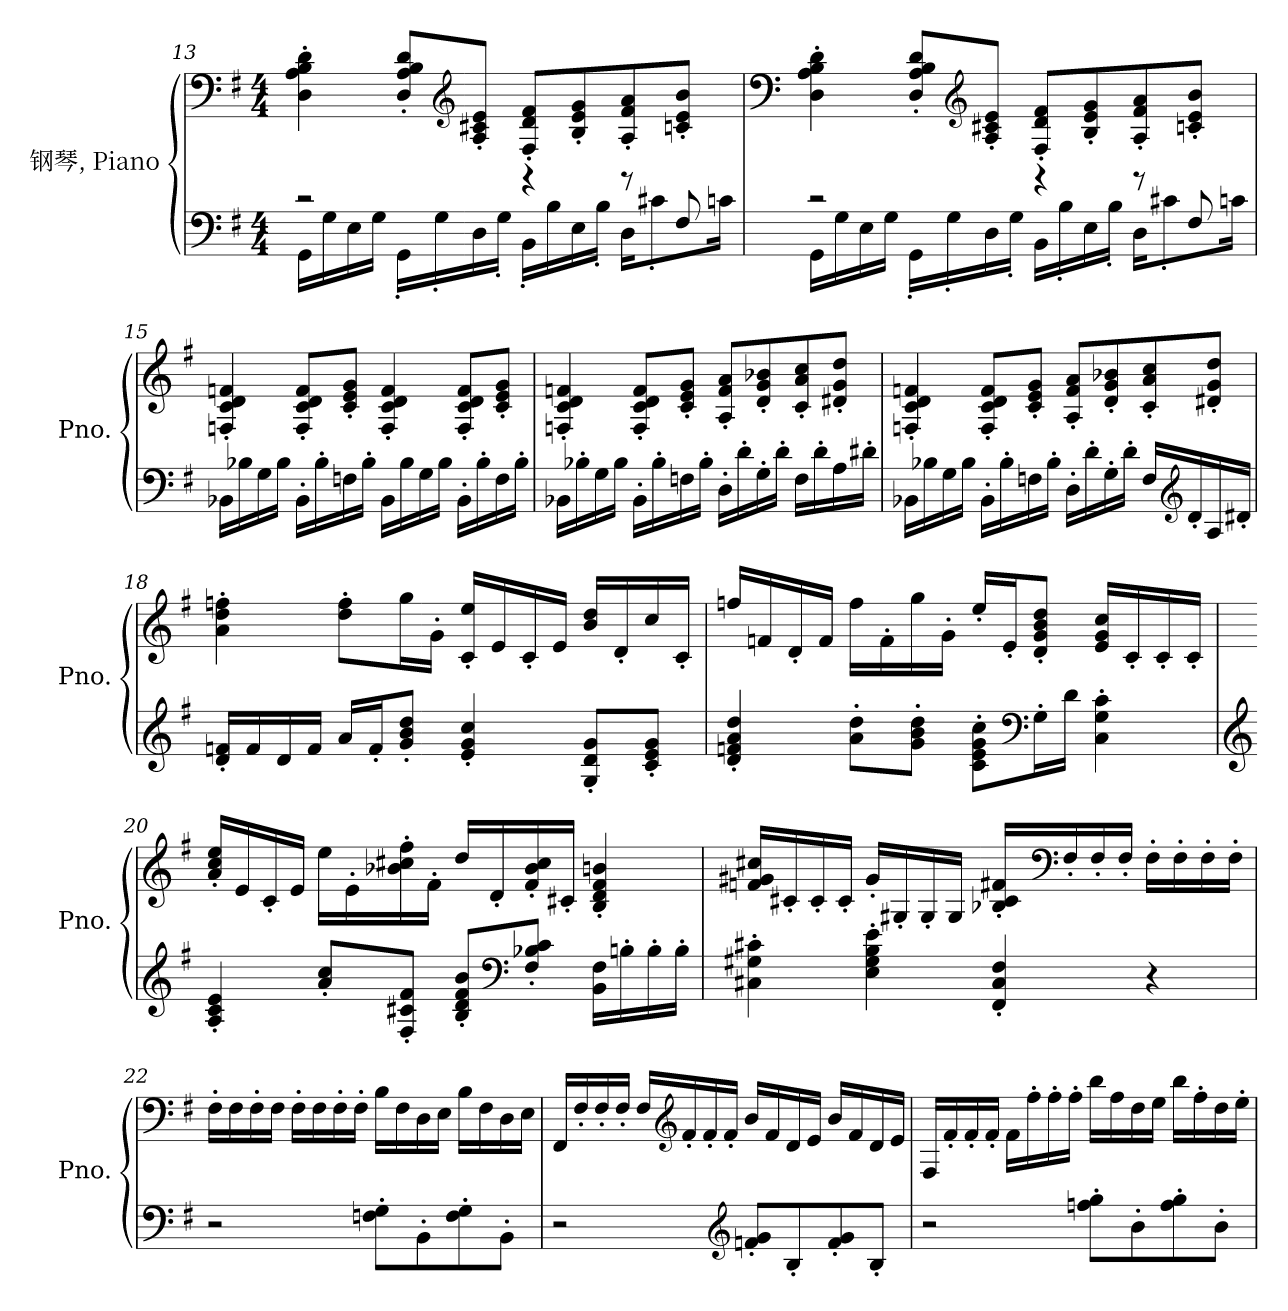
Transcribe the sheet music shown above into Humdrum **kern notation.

**kern	**kern
*part1	*part1
*staff2	*staff1
*I"钢琴, Piano	*
*I'Pno.	*
!!LO:PB:g=z
*clefF4	*clefF4
*k[f#]	*k[f#]
*M4/4	*M4/4
=13	=13
*^	*
2r	16GG\LL	4D\' 4A\' 4B\' 4d\'
.	16G\	.
.	16E\	.
.	16G\JJ	.
.	16GG'\LL	8D/' 8A/' 8B/' 8d/'L
.	16G'\	.
*	*	*clefG2
.	16D\	8A/' 8c#X/' 8e/'J
.	16G'\JJ	.
4r	16BB'\LL	8F#/' 8d/' 8f#/'L
.	16B\	.
.	16E\	8B/' 8e/' 8g/'
.	16B'\JJ	.
8r	16D\KL	8A/' 8f#/' 8a/'
.	8c#X'\	.
8F#/	.	8cn/' 8e/' 8b/'J
.	16cn\Jk	.
=14	=14	=14
*	*	*clefF4
2r	16GG\LL	4D\' 4A\' 4B\' 4d\'
.	16G\	.
.	16E\	.
.	16G\JJ	.
.	16GG'\LL	8D/' 8A/' 8B/' 8d/'L
.	16G'\	.
*	*	*clefG2
.	16D\	8A/' 8c#X/' 8e/'J
.	16G'\JJ	.
4r	16BB\LL	8F#/' 8d/' 8f#/'L
.	16B'\	.
.	16E\	8B/' 8e/' 8g/'
.	16B'\JJ	.
8r	16D\KL	8A/' 8f#/' 8a/'
.	8c#X'\	.
8F#/	.	8cn/' 8e/' 8b/'J
.	16cn\Jk	.
*v	*v	*
!!LO:LB:g=z
=15	=15
16BB-X\LL	4Fn/' 4c/' 4d/' 4fn/'
16B-X\	.
16G\	.
16B-\JJ	.
16BB-'\LL	8F/' 8c/' 8d/' 8f/'L
16B-'\	.
16Fn\	8c/' 8e/' 8g/'J
16B-'\JJ	.
16BB-\LL	4F/' 4c/' 4d/' 4f/'
16B-\	.
16G\	.
16B-\JJ	.
16BB-'\LL	8F/' 8c/' 8d/' 8f/'L
16B-'\	.
16F\	8c/' 8e/' 8g/'J
16B-'\JJ	.
=16	=16
16BB-X\LL	4Fn/' 4c/' 4d/' 4fn/'
16B-X'\	.
16G\	.
16B-\JJ	.
16BB-'\LL	8F/' 8c/' 8d/' 8f/'L
16B-'\	.
16Fn\	8c/' 8e/' 8g/'J
16B-'\JJ	.
16D'\LL	8A/' 8f/' 8a/'L
16d'\	.
16G'\	8d/' 8g/' 8b-X/'
16d'\JJ	.
16F\LL	8c/' 8a/' 8cc/'
16d'\	.
16A\	8d#X/' 8g/' 8dd/'J
16d#X'\JJ	.
!!LO:LB:g=z
=17	=17
16BB-X\LL	4Fn/' 4c/' 4d/' 4fn/'
16B-X\	.
16G\	.
16B-\JJ	.
16BB-'\LL	8F/' 8c/' 8d/' 8f/'L
16B-'\	.
16Fn\	8c/' 8e/' 8g/'J
16B-'\JJ	.
16D'\LL	8A/' 8f/' 8a/'L
16d'\	.
16G'\	8d/' 8g/' 8b-X/'
16d'\JJ	.
16F/LL	8c/' 8a/' 8cc/'
*clefG2	*
16d'/	.
16A/	8d#X/' 8g/' 8dd/'J
16d#X'/JJ	.
=18	=18
16d/' 16fn/'LL	4a\' 4dd\' 4ffn\'
16f/	.
16d/	.
16f/JJ	.
16a/LL	8dd\' 8ff\'L
16f'/J	.
8g/' 8b/' 8dd/'J	16gg\L
.	16g'\JJ
4e/' 4g/' 4cc/'	16c/' 16ee/'LL
.	16e/
.	16c'/
.	16e/JJ
8G/' 8d/' 8g/'L	16b/ 16dd/LL
.	16d'/
8c/' 8e/' 8g/'J	16cc/
.	16c'/JJ
!!LO:LB:g=z
=19	=19
4d/' 4fn/' 4a/' 4dd/'	16ffn/LL
.	16fn/
.	16d'/
.	16f/JJ
8a\' 8dd\'L	16ff\LL
.	16f'\
8g\' 8b\' 8dd\'J	16gg\
.	16g'\JJ
8c\' 8e\' 8g\' 8cc\'L	16ee'/LL
.	16e'/J
*clefF4	*
16G'\L	8d/' 8g/' 8b/' 8dd/'J
16d\JJ	.
4C\' 4G\' 4c\'	16e/ 16g/ 16cc/LL
.	16c'/
.	16c'/
.	16c'/JJ
=20	=20
*clefG2	*
4A/' 4c/' 4e/'	16a/' 16cc/' 16ee/'LL
.	16e/
.	16c'/
.	16e/JJ
8a/' 8cc/'L	16ee\LL
.	16e'\
8F#/' 8c#X/' 8f#/'J	16b-X\' 16cc#X\' 16ff#\'
.	16f#'\JJ
8B/' 8d/' 8f#/' 8b/'L	16dd/LL
.	16d'/
*clefF4	*
8F#/' 8B-X/' 8c#/'J	16f#/' 16b-/' 16cc#/'
.	16c#X'/JJ
16BB\ 16F#\LL	4B/' 4d/' 4f#/' 4bn/'
16Bn'\	.
16B'\	.
16B'\JJ	.
!!LO:LB:g=z
=21	=21
4C#X\' 4G#X\' 4c#X\'	16fn/ 16g#X/ 16cc#X/LL
.	16c#X'/
.	16c#'/
.	16c#'/JJ
4E\' 4G#\' 4B\' 4e\'	16g#'/LL
.	16G#X'/
.	16G#'/
.	16G#/JJ
4FF#/' 4C#/' 4F#/'	16B-X/' 16c#/' 16f#X/'LL
*	*clefF4
.	16F#'/
.	16F#'/
.	16F#'/JJ
4r	16F#'\LL
.	16F#'\
.	16F#'\
.	16F#'\JJ
=22	=22
2r	16F#'\LL
.	16F#\
.	16F#'\
.	16F#\JJ
.	16F#'\LL
.	16F#\
.	16F#'\
.	16F#'\JJ
8Fn\' 8G\'L	16B\LL
.	16F#\
8BB'\	16D\
.	16E\JJ
8F\' 8G\'	16B\LL
.	16F#\
8BB'\J	16D\
.	16E\JJ
!!LO:LB:g=z
=23	=23
2r	16FF#/LL
.	16F#'/
.	16F#'/
.	16F#'/JJ
.	16F#/LL
*	*clefG2
.	16f#'/
.	16f#'/
.	16f#'/JJ
*clefG2	*
8fn/' 8g/'L	16b/LL
.	16f#/
8B'/	16d/
.	16e/JJ
8f/' 8g/'	16b/LL
.	16f#/
8B'/J	16d/
.	16e/JJ
=24	=24
2r	16F#/LL
.	16f#'/
.	16f#'/
.	16f#'/JJ
.	16f#\LL
.	16ff#'\
.	16ff#'\
.	16ff#'\JJ
8ffn\' 8gg\'L	16bb\LL
.	16ff#\
8b'\	16dd\
.	16ee\JJ
8ff\' 8gg\'	16bb\LL
.	16ff#'\
8b'\J	16dd\
.	16ee'\JJ
=	=
*-	*-
